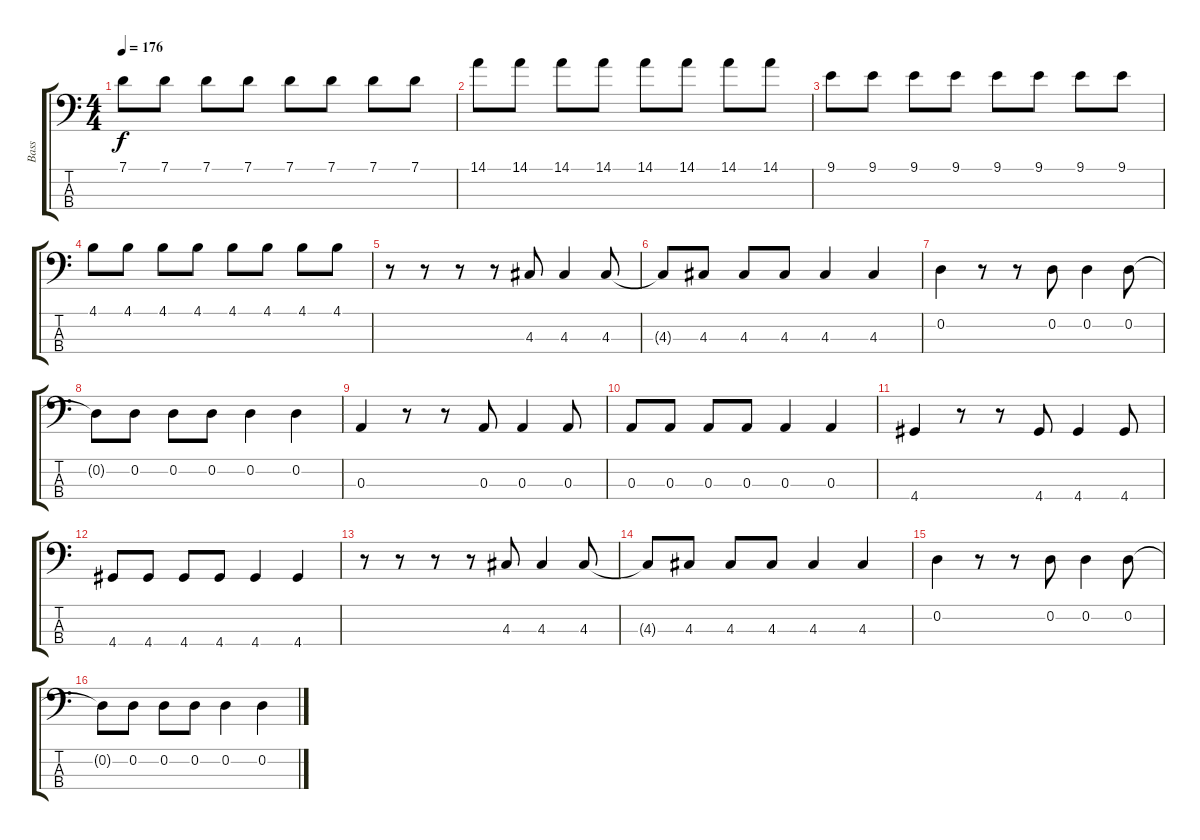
\track ("Bass" "Bass") {instrument electricbasspick}
\staff {score tabs}
\tuning (G2 D2 A1 E1) {hide}
\ts (4 4)
\tempo 176
\clef f4
\ks c
7.1.8{dy f} 7.1.8 7.1.8 7.1.8 7.1.8 7.1.8 7.1.8 7.1.8 |
14.1.8 14.1.8 14.1.8 14.1.8 14.1.8 14.1.8 14.1.8 14.1.8 |
9.1.8 9.1.8 9.1.8 9.1.8 9.1.8 9.1.8 9.1.8 9.1.8 |
4.1.8 4.1.8 4.1.8 4.1.8 4.1.8 4.1.8 4.1.8 4.1.8 |
r.8 r.8 r.8 r.8 4.3.8 4.3.4 4.3.8 |
4.3{t}.8 4.3.8 4.3.8 4.3.8 4.3.4 4.3.4 |
0.2.4 r.8 r.8 0.2.8 0.2.4 0.2.8 |
0.2{t}.8 0.2.8 0.2.8 0.2.8 0.2.4 0.2.4 |
0.3.4 r.8 r.8 0.3.8 0.3.4 0.3.8 |
0.3.8 0.3.8 0.3.8 0.3.8 0.3.4 0.3.4 |
4.4.4 r.8 r.8 4.4.8 4.4.4 4.4.8 |
4.4.8 4.4.8 4.4.8 4.4.8 4.4.4 4.4.4 |
r.8 r.8 r.8 r.8 4.3.8 4.3.4 4.3.8 |
4.3{t}.8 4.3.8 4.3.8 4.3.8 4.3.4 4.3.4 |
0.2.4 r.8 r.8 0.2.8 0.2.4 0.2.8 |
0.2{t}.8 0.2.8 0.2.8 0.2.8 0.2.4 0.2.4
